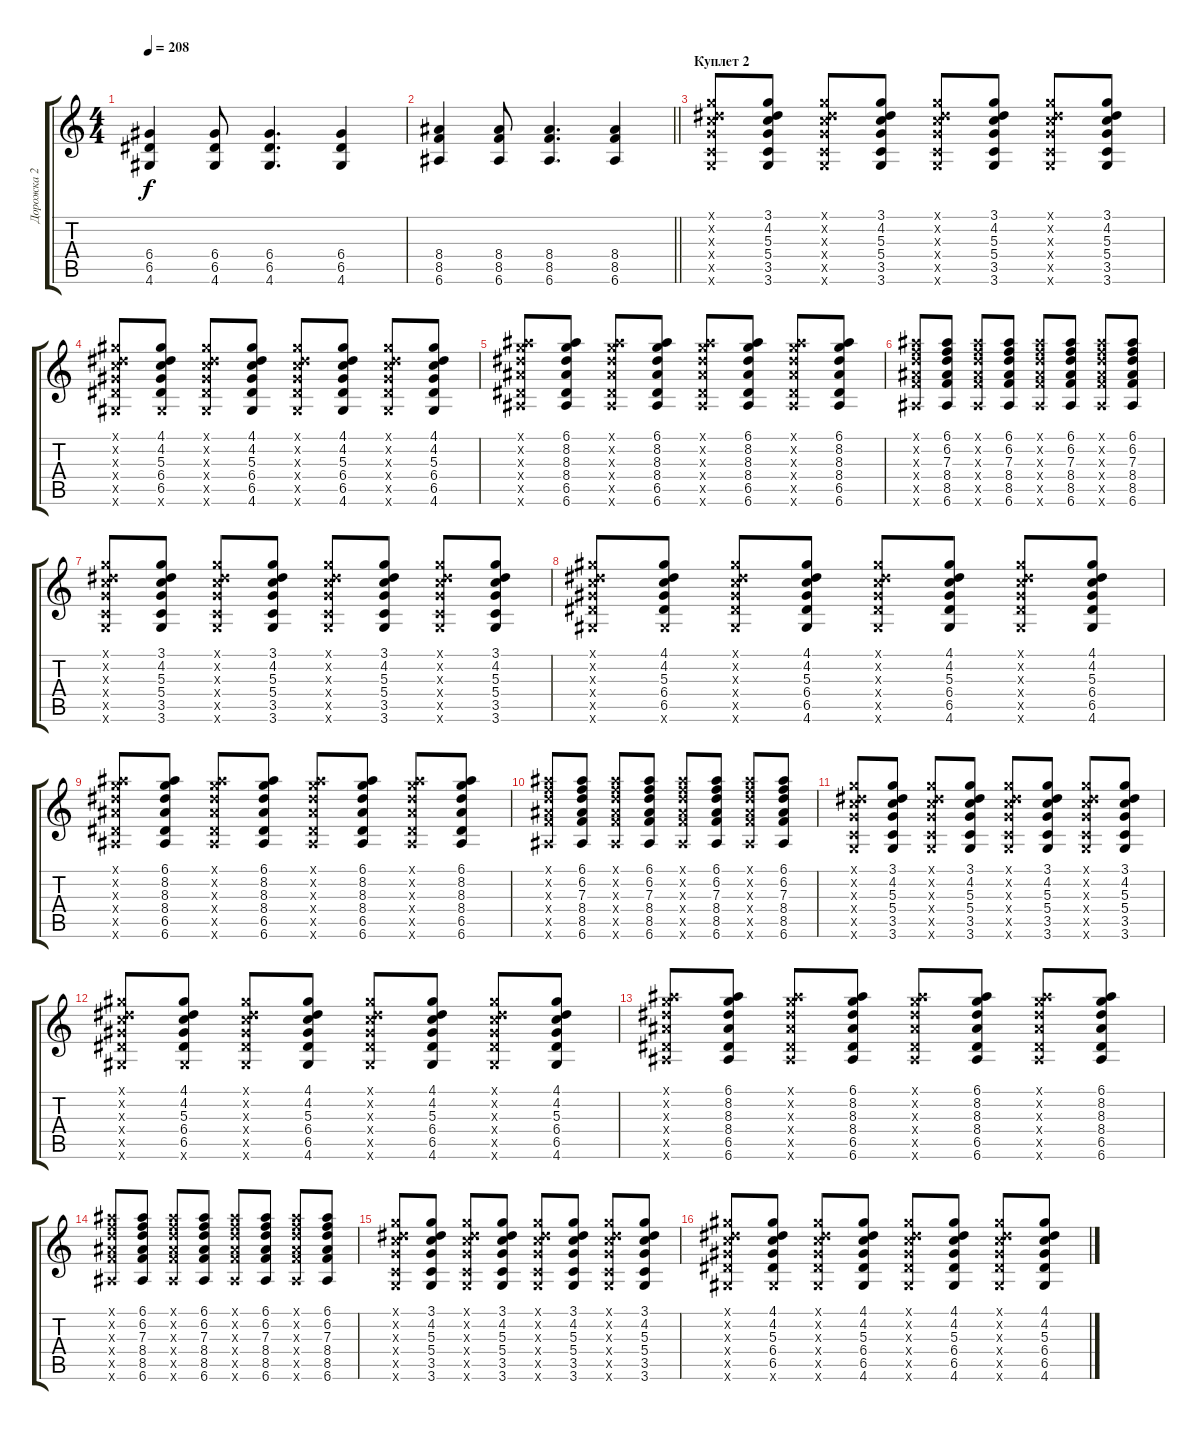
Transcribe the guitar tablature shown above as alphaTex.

\track ("Дорожка 2" "Дорожка 2") {instrument distortionguitar}
\staff {score tabs}
\tuning (E4 B3 G3 D3 A2 E2) {hide}
\ts (4 4)
\tempo 208
\clef g2
\ks c
(6.4 6.5 4.6).4{dy f} (6.4 6.5 4.6).8 (6.4 6.5 4.6).4{d} (6.4 6.5 4.6).4 |
\barLineRight lightlight
(8.4 8.5 6.6).4 (8.4 8.5 6.6).8 (8.4 8.5 6.6).4{d} (8.4 8.5 6.6).4 |
\section ("" "Куплет 2")
(3.1{x} 4.2{x} 5.3{x} 5.4{x} 3.5{x} 3.6{x}).8{instrument electricguitarclean} (3.1 4.2 5.3 5.4 3.5 3.6).8 (3.1{x} 4.2{x} 5.3{x} 5.4{x} 3.5{x} 3.6{x}).8 (3.1 4.2 5.3 5.4 3.5 3.6).8 (3.1{x} 4.2{x} 5.3{x} 5.4{x} 3.5{x} 3.6{x}).8 (3.1 4.2 5.3 5.4 3.5 3.6).8 (3.1{x} 4.2{x} 5.3{x} 5.4{x} 3.5{x} 3.6{x}).8 (3.1 4.2 5.3 5.4 3.5 3.6).8 |
(4.1{x} 4.2{x} 5.3{x} 6.4{x} 6.5{x} 4.6{x}).8 (4.1 4.2 5.3 6.4 6.5 4.6{x}).8 (4.1{x} 4.2{x} 5.3{x} 6.4{x} 6.5{x} 4.6{x}).8 (4.1 4.2 5.3 6.4 6.5 4.6).8 (4.1{x} 4.2{x} 5.3{x} 6.4{x} 6.5{x} 4.6{x}).8 (4.1 4.2 5.3 6.4 6.5 4.6).8 (4.1{x} 4.2{x} 5.3{x} 6.4{x} 6.5{x} 4.6{x}).8 (4.1 4.2 5.3 6.4 6.5 4.6).8 |
(6.1{x} 8.2{x} 8.3{x} 8.4{x} 6.5{x} 6.6{x}).8 (6.1 8.2 8.3 8.4 6.5 6.6).8 (6.1{x} 8.2{x} 8.3{x} 8.4{x} 6.5{x} 6.6{x}).8 (6.1 8.2 8.3 8.4 6.5 6.6).8 (6.1{x} 8.2{x} 8.3{x} 8.4{x} 6.5{x} 6.6{x}).8 (6.1 8.2 8.3 8.4 6.5 6.6).8 (6.1{x} 8.2{x} 8.3{x} 8.4{x} 6.5{x} 6.6{x}).8 (6.1 8.2 8.3 8.4 6.5 6.6).8 |
(6.1{x} 6.2{x} 7.3{x} 8.4{x} 8.5{x} 6.6{x}).8 (6.1 6.2 7.3 8.4 8.5 6.6).8 (6.1{x} 6.2{x} 7.3{x} 8.4{x} 8.5{x} 6.6{x}).8 (6.1 6.2 7.3 8.4 8.5 6.6).8 (6.1{x} 6.2{x} 7.3{x} 8.4{x} 8.5{x} 6.6{x}).8 (6.1 6.2 7.3 8.4 8.5 6.6).8 (6.1{x} 6.2{x} 7.3{x} 8.4{x} 8.5{x} 6.6{x}).8 (6.1 6.2 7.3 8.4 8.5 6.6).8 |
(3.1{x} 4.2{x} 5.3{x} 5.4{x} 3.5{x} 3.6{x}).8{instrument electricguitarclean} (3.1 4.2 5.3 5.4 3.5 3.6).8 (3.1{x} 4.2{x} 5.3{x} 5.4{x} 3.5{x} 3.6{x}).8 (3.1 4.2 5.3 5.4 3.5 3.6).8 (3.1{x} 4.2{x} 5.3{x} 5.4{x} 3.5{x} 3.6{x}).8 (3.1 4.2 5.3 5.4 3.5 3.6).8 (3.1{x} 4.2{x} 5.3{x} 5.4{x} 3.5{x} 3.6{x}).8 (3.1 4.2 5.3 5.4 3.5 3.6).8 |
(4.1{x} 4.2{x} 5.3{x} 6.4{x} 6.5{x} 4.6{x}).8 (4.1 4.2 5.3 6.4 6.5 4.6{x}).8 (4.1{x} 4.2{x} 5.3{x} 6.4{x} 6.5{x} 4.6{x}).8 (4.1 4.2 5.3 6.4 6.5 4.6).8 (4.1{x} 4.2{x} 5.3{x} 6.4{x} 6.5{x} 4.6{x}).8 (4.1 4.2 5.3 6.4 6.5 4.6).8 (4.1{x} 4.2{x} 5.3{x} 6.4{x} 6.5{x} 4.6{x}).8 (4.1 4.2 5.3 6.4 6.5 4.6).8 |
(6.1{x} 8.2{x} 8.3{x} 8.4{x} 6.5{x} 6.6{x}).8 (6.1 8.2 8.3 8.4 6.5 6.6).8 (6.1{x} 8.2{x} 8.3{x} 8.4{x} 6.5{x} 6.6{x}).8 (6.1 8.2 8.3 8.4 6.5 6.6).8 (6.1{x} 8.2{x} 8.3{x} 8.4{x} 6.5{x} 6.6{x}).8 (6.1 8.2 8.3 8.4 6.5 6.6).8 (6.1{x} 8.2{x} 8.3{x} 8.4{x} 6.5{x} 6.6{x}).8 (6.1 8.2 8.3 8.4 6.5 6.6).8 |
(6.1{x} 6.2{x} 7.3{x} 8.4{x} 8.5{x} 6.6{x}).8 (6.1 6.2 7.3 8.4 8.5 6.6).8 (6.1{x} 6.2{x} 7.3{x} 8.4{x} 8.5{x} 6.6{x}).8 (6.1 6.2 7.3 8.4 8.5 6.6).8 (6.1{x} 6.2{x} 7.3{x} 8.4{x} 8.5{x} 6.6{x}).8 (6.1 6.2 7.3 8.4 8.5 6.6).8 (6.1{x} 6.2{x} 7.3{x} 8.4{x} 8.5{x} 6.6{x}).8 (6.1 6.2 7.3 8.4 8.5 6.6).8 |
(3.1{x} 4.2{x} 5.3{x} 5.4{x} 3.5{x} 3.6{x}).8{instrument electricguitarclean} (3.1 4.2 5.3 5.4 3.5 3.6).8 (3.1{x} 4.2{x} 5.3{x} 5.4{x} 3.5{x} 3.6{x}).8 (3.1 4.2 5.3 5.4 3.5 3.6).8 (3.1{x} 4.2{x} 5.3{x} 5.4{x} 3.5{x} 3.6{x}).8 (3.1 4.2 5.3 5.4 3.5 3.6).8 (3.1{x} 4.2{x} 5.3{x} 5.4{x} 3.5{x} 3.6{x}).8 (3.1 4.2 5.3 5.4 3.5 3.6).8 |
(4.1{x} 4.2{x} 5.3{x} 6.4{x} 6.5{x} 4.6{x}).8 (4.1 4.2 5.3 6.4 6.5 4.6{x}).8 (4.1{x} 4.2{x} 5.3{x} 6.4{x} 6.5{x} 4.6{x}).8 (4.1 4.2 5.3 6.4 6.5 4.6).8 (4.1{x} 4.2{x} 5.3{x} 6.4{x} 6.5{x} 4.6{x}).8 (4.1 4.2 5.3 6.4 6.5 4.6).8 (4.1{x} 4.2{x} 5.3{x} 6.4{x} 6.5{x} 4.6{x}).8 (4.1 4.2 5.3 6.4 6.5 4.6).8 |
(6.1{x} 8.2{x} 8.3{x} 8.4{x} 6.5{x} 6.6{x}).8 (6.1 8.2 8.3 8.4 6.5 6.6).8 (6.1{x} 8.2{x} 8.3{x} 8.4{x} 6.5{x} 6.6{x}).8 (6.1 8.2 8.3 8.4 6.5 6.6).8 (6.1{x} 8.2{x} 8.3{x} 8.4{x} 6.5{x} 6.6{x}).8 (6.1 8.2 8.3 8.4 6.5 6.6).8 (6.1{x} 8.2{x} 8.3{x} 8.4{x} 6.5{x} 6.6{x}).8 (6.1 8.2 8.3 8.4 6.5 6.6).8 |
(6.1{x} 6.2{x} 7.3{x} 8.4{x} 8.5{x} 6.6{x}).8 (6.1 6.2 7.3 8.4 8.5 6.6).8 (6.1{x} 6.2{x} 7.3{x} 8.4{x} 8.5{x} 6.6{x}).8 (6.1 6.2 7.3 8.4 8.5 6.6).8 (6.1{x} 6.2{x} 7.3{x} 8.4{x} 8.5{x} 6.6{x}).8 (6.1 6.2 7.3 8.4 8.5 6.6).8 (6.1{x} 6.2{x} 7.3{x} 8.4{x} 8.5{x} 6.6{x}).8 (6.1 6.2 7.3 8.4 8.5 6.6).8 |
(3.1{x} 4.2{x} 5.3{x} 5.4{x} 3.5{x} 3.6{x}).8{instrument electricguitarclean} (3.1 4.2 5.3 5.4 3.5 3.6).8 (3.1{x} 4.2{x} 5.3{x} 5.4{x} 3.5{x} 3.6{x}).8 (3.1 4.2 5.3 5.4 3.5 3.6).8 (3.1{x} 4.2{x} 5.3{x} 5.4{x} 3.5{x} 3.6{x}).8 (3.1 4.2 5.3 5.4 3.5 3.6).8 (3.1{x} 4.2{x} 5.3{x} 5.4{x} 3.5{x} 3.6{x}).8 (3.1 4.2 5.3 5.4 3.5 3.6).8 |
(4.1{x} 4.2{x} 5.3{x} 6.4{x} 6.5{x} 4.6{x}).8 (4.1 4.2 5.3 6.4 6.5 4.6{x}).8 (4.1{x} 4.2{x} 5.3{x} 6.4{x} 6.5{x} 4.6{x}).8 (4.1 4.2 5.3 6.4 6.5 4.6).8 (4.1{x} 4.2{x} 5.3{x} 6.4{x} 6.5{x} 4.6{x}).8 (4.1 4.2 5.3 6.4 6.5 4.6).8 (4.1{x} 4.2{x} 5.3{x} 6.4{x} 6.5{x} 4.6{x}).8 (4.1 4.2 5.3 6.4 6.5 4.6).8
